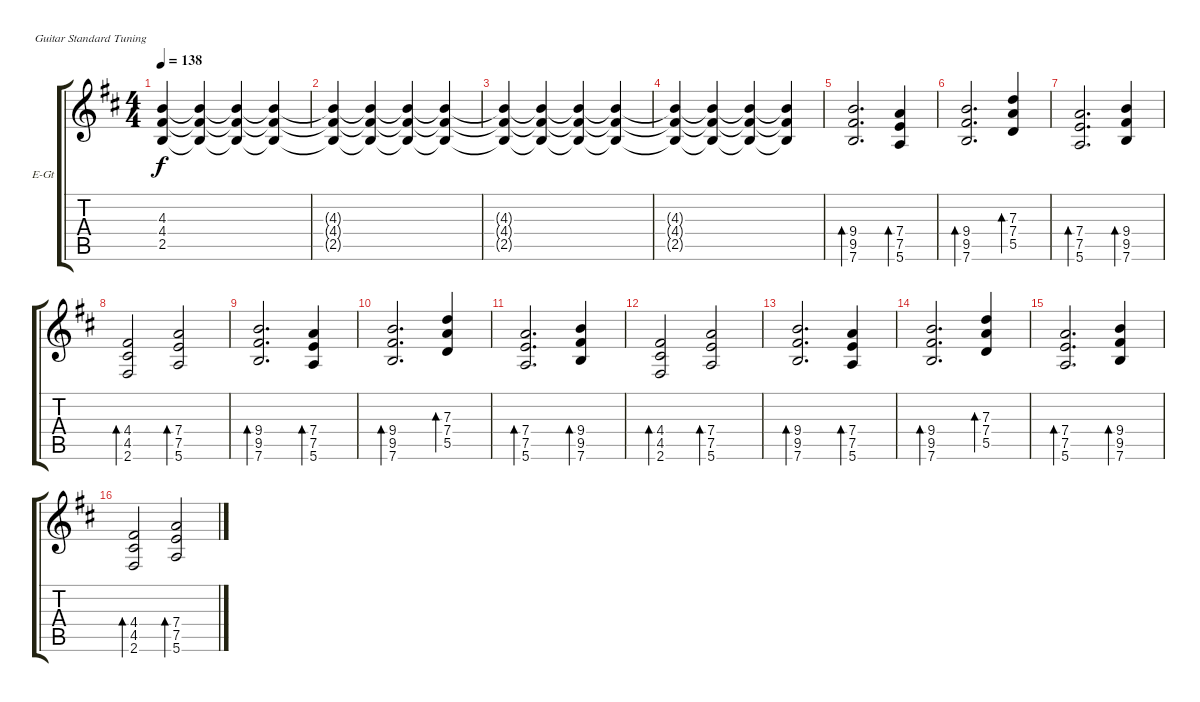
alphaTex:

\defaultSystemsLayout 4
\bracketExtendMode groupsimilarinstruments
\firstSystemTrackNameOrientation horizontal
\otherSystemsTrackNameOrientation horizontal
\track ("Electric Guitar" "E-Gt") {instrument distortionguitar}
\staff {score tabs}
\tuning (E4 B3 G3 D3 A2 E2)
\ts (4 4)
\tempo 138
\clef g2
\ks d
(4.3 4.4 2.5).4{dy f} (2.5{t} 4.4{t} 4.3{t}).4 (2.5{t} 4.4{t} 4.3{t}).4 (2.5{t} 4.4{t} 4.3{t}).4 |
(4.3{t} 4.4{t} 2.5{t}).4 (2.5{t} 4.4{t} 4.3{t}).4 (2.5{t} 4.4{t} 4.3{t}).4 (2.5{t} 4.4{t} 4.3{t}).4 |
(4.3{t} 4.4{t} 2.5{t}).4 (2.5{t} 4.4{t} 4.3{t}).4 (2.5{t} 4.4{t} 4.3{t}).4 (2.5{t} 4.4{t} 4.3{t}).4 |
(4.3{t} 4.4{t} 2.5{t}).4 (2.5{t} 4.4{t} 4.3{t}).4 (2.5{t} 4.4{t} 4.3{t}).4 (2.5{t} 4.4{t} 4.3{t}).4 |
(7.6 9.5 9.4).2{d bd 30} (7.5 5.6 7.4).4{bd 30} |
(7.6 9.5 9.4).2{d bd 30} (5.5 7.4 7.3).4{bd 30} |
(5.6 7.5 7.4).2{d bd 30} (9.5 7.6 9.4).4{bd 30} |
(2.6 4.5 4.4).2{bd 30} (5.6 7.5 7.4).2{bd 30} |
(7.6 9.5 9.4).2{d bd 30} (7.5 5.6 7.4).4{bd 30} |
(7.6 9.5 9.4).2{d bd 30} (5.5 7.4 7.3).4{bd 30} |
(5.6 7.5 7.4).2{d bd 30} (9.5 7.6 9.4).4{bd 30} |
(2.6 4.5 4.4).2{bd 30} (5.6 7.5 7.4).2{bd 30} |
(7.6 9.5 9.4).2{d bd 30} (7.5 5.6 7.4).4{bd 30} |
(7.6 9.5 9.4).2{d bd 30} (5.5 7.4 7.3).4{bd 30} |
(5.6 7.5 7.4).2{d bd 30} (9.5 7.6 9.4).4{bd 30} |
(2.6 4.5 4.4).2{bd 30} (5.6 7.5 7.4).2{bd 30}
